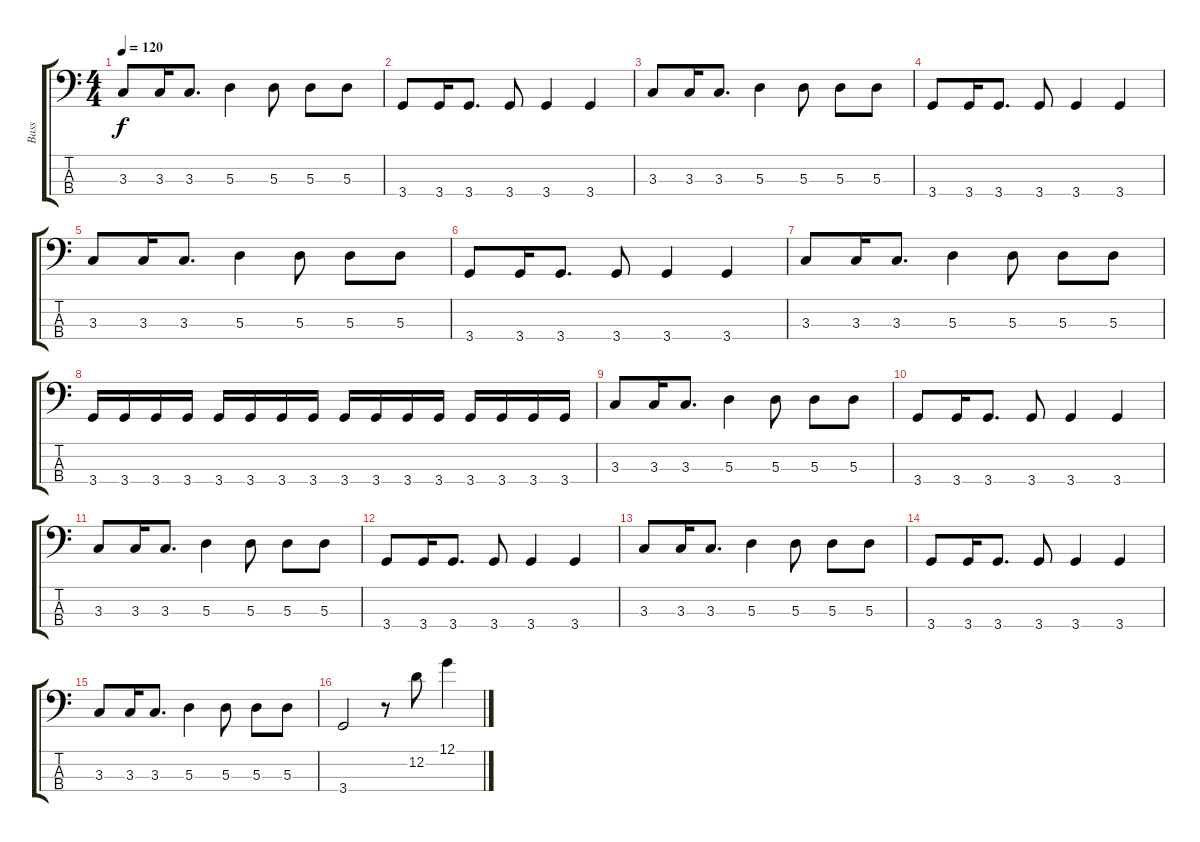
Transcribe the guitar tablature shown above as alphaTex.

\track ("Bass" "Bass") {instrument electricbasspick}
\staff {score tabs}
\tuning (G2 D2 A1 E1) {hide}
\ts (4 4)
\tempo 120
\clef f4
\ks c
3.3.8{dy f} 3.3.16 3.3.8{d} 5.3.4 5.3.8 5.3.8 5.3.8 |
3.4.8 3.4.16 3.4.8{d} 3.4.8 3.4.4 3.4.4 |
3.3.8 3.3.16 3.3.8{d} 5.3.4 5.3.8 5.3.8 5.3.8 |
3.4.8 3.4.16 3.4.8{d} 3.4.8 3.4.4 3.4.4 |
3.3.8 3.3.16 3.3.8{d} 5.3.4 5.3.8 5.3.8 5.3.8 |
3.4.8 3.4.16 3.4.8{d} 3.4.8 3.4.4 3.4.4 |
3.3.8 3.3.16 3.3.8{d} 5.3.4 5.3.8 5.3.8 5.3.8 |
3.4.16 3.4.16 3.4.16 3.4.16 3.4.16 3.4.16 3.4.16 3.4.16 3.4.16 3.4.16 3.4.16 3.4.16 3.4.16 3.4.16 3.4.16 3.4.16 |
3.3.8 3.3.16 3.3.8{d} 5.3.4 5.3.8 5.3.8 5.3.8 |
3.4.8 3.4.16 3.4.8{d} 3.4.8 3.4.4 3.4.4 |
3.3.8 3.3.16 3.3.8{d} 5.3.4 5.3.8 5.3.8 5.3.8 |
3.4.8 3.4.16 3.4.8{d} 3.4.8 3.4.4 3.4.4 |
3.3.8 3.3.16 3.3.8{d} 5.3.4 5.3.8 5.3.8 5.3.8 |
3.4.8 3.4.16 3.4.8{d} 3.4.8 3.4.4 3.4.4 |
3.3.8 3.3.16 3.3.8{d} 5.3.4 5.3.8 5.3.8 5.3.8 |
3.4.2 r.8 12.2.8 12.1.4
